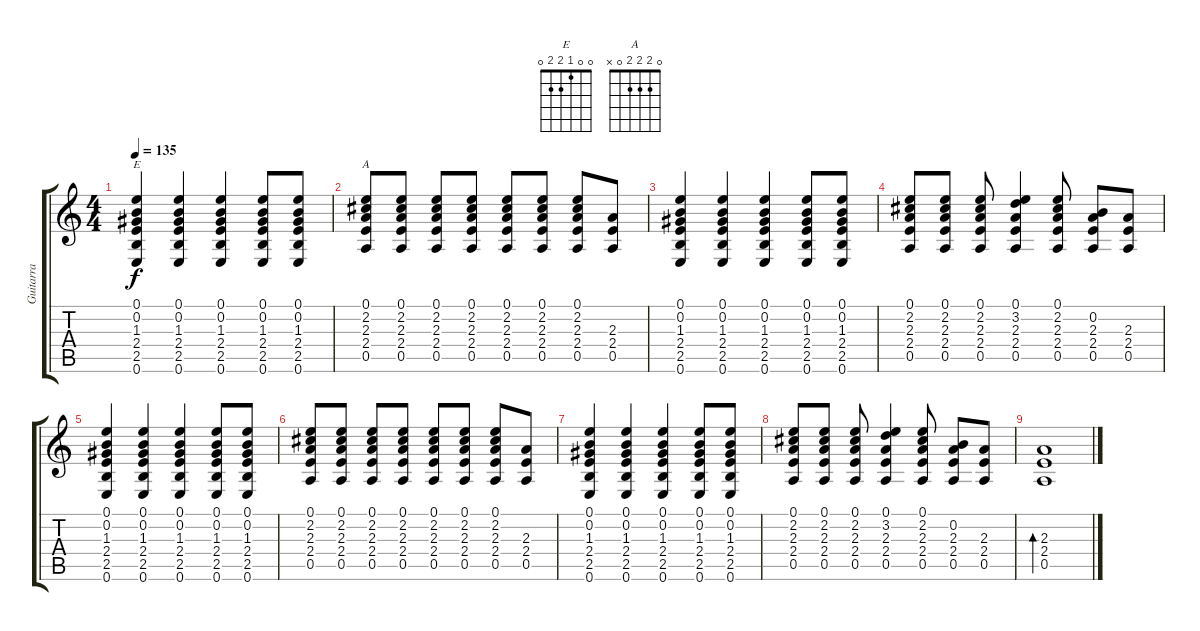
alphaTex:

\track ("Guitarra" "Guitarra") {instrument acousticguitarsteel}
\staff {score tabs}
\tuning (E4 B3 G3 D3 A2 E2) {hide}
\chord ("E" 0 0 1 2 2 0)
\chord ("A" 0 2 2 2 0 x)
\ts (4 4)
\tempo 135
\clef g2
\ks c
(0.1 0.2 1.3 2.4 2.5 0.6).4{ch "E" dy f volume 12} (0.1 0.2 1.3 2.4 2.5 0.6).4 (0.1 0.2 1.3 2.4 2.5 0.6).4 (0.1 0.2 1.3 2.4 2.5 0.6).8 (0.1 0.2 1.3 2.4 2.5 0.6).8 |
(0.1 2.2 2.3 2.4 0.5).8{ch "A"} (0.1 2.2 2.3 2.4 0.5).8 (0.1 2.2 2.3 2.4 0.5).8 (0.1 2.2 2.3 2.4 0.5).8 (0.1 2.2 2.3 2.4 0.5).8 (0.1 2.2 2.3 2.4 0.5).8 (0.1 2.2 2.3 2.4 0.5).8 (2.3 2.4 0.5).8 |
(0.1 0.2 1.3 2.4 2.5 0.6).4 (0.1 0.2 1.3 2.4 2.5 0.6).4 (0.1 0.2 1.3 2.4 2.5 0.6).4 (0.1 0.2 1.3 2.4 2.5 0.6).8 (0.1 0.2 1.3 2.4 2.5 0.6).8 |
(0.1 2.2 2.3 2.4 0.5).8 (0.1 2.2 2.3 2.4 0.5).8 (0.1 2.2 2.3 2.4 0.5).8 (0.1 3.2 2.3 2.4 0.5).4 (0.1 2.2 2.3 2.4 0.5).8 (0.2 2.3 2.4 0.5).8 (2.3 2.4 0.5).8 |
(0.1 0.2 1.3 2.4 2.5 0.6).4{volume 9} (0.1 0.2 1.3 2.4 2.5 0.6).4 (0.1 0.2 1.3 2.4 2.5 0.6).4 (0.1 0.2 1.3 2.4 2.5 0.6).8 (0.1 0.2 1.3 2.4 2.5 0.6).8 |
(0.1 2.2 2.3 2.4 0.5).8 (0.1 2.2 2.3 2.4 0.5).8 (0.1 2.2 2.3 2.4 0.5).8 (0.1 2.2 2.3 2.4 0.5).8 (0.1 2.2 2.3 2.4 0.5).8 (0.1 2.2 2.3 2.4 0.5).8 (0.1 2.2 2.3 2.4 0.5).8 (2.3 2.4 0.5).8 |
(0.1 0.2 1.3 2.4 2.5 0.6).4 (0.1 0.2 1.3 2.4 2.5 0.6).4 (0.1 0.2 1.3 2.4 2.5 0.6).4 (0.1 0.2 1.3 2.4 2.5 0.6).8 (0.1 0.2 1.3 2.4 2.5 0.6).8 |
(0.1 2.2 2.3 2.4 0.5).8 (0.1 2.2 2.3 2.4 0.5).8 (0.1 2.2 2.3 2.4 0.5).8 (0.1 3.2 2.3 2.4 0.5).4 (0.1 2.2 2.3 2.4 0.5).8 (0.2 2.3 2.4 0.5).8 (2.3 2.4 0.5).8 |
(2.3 2.4 0.5).1{bd 240}
